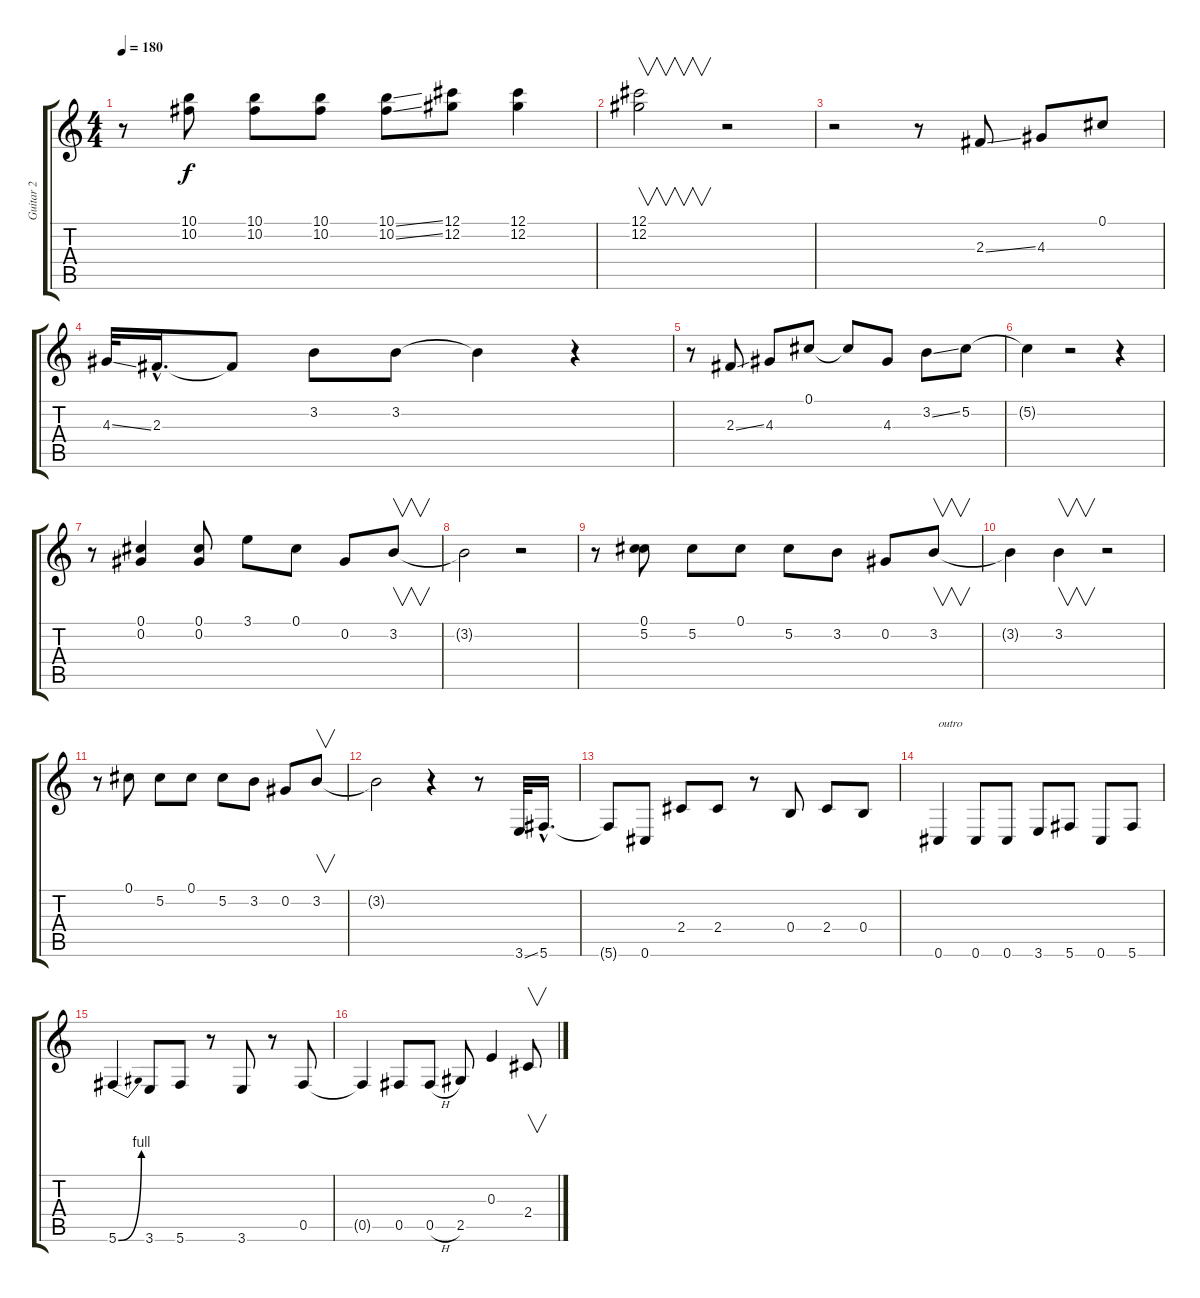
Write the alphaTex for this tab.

\track ("Guitar 2" "Guitar 2") {instrument electricguitarclean}
\staff {score tabs}
\tuning (Db4 Ab3 E3 B2 Gb2 Db2) {hide}
\ts (4 4)
\tempo 180
\clef g2
\ks c
r.8{dy f} (10.1 10.2).8 (10.1 10.2).8 (10.1 10.2).8 (10.1{ss} 10.2{ss}).8 (12.1 12.2).8 (12.1 12.2).4 |
(12.1 12.2).2{v} r.2 |
r.2 r.8 2.3{ss}.8 4.3.8 0.1.8 |
4.3{ss}.32 2.3{hac}.16{d} 2.3{t}.8 3.2.8 3.2.8 3.2{t}.4 r.4 |
r.8 2.3{ss}.8 4.3.8 0.1.8 0.1{t}.8 4.3.8 3.2{ss}.8 5.2.8 |
5.2{t}.4 r.2 r.4 |
r.8 (0.1 0.2).4 (0.1 0.2).8 3.1.8 0.1.8 0.2.8 3.2.8{v} |
3.2{t}.2 r.2 |
r.8 (0.1 5.2).8 5.2.8 0.1.8 5.2.8 3.2.8 0.2.8 3.2.8{v} |
3.2{t}.4 3.2.4{v} r.2 |
r.8 0.1.8 5.2.8 0.1.8 5.2.8 3.2.8 0.2.8 3.2.8{v} |
3.2{t}.2 r.4 r.8 3.6{ss}.32 5.6{hac}.16{d} |
5.6{t}.8 0.6.8 2.4.8 2.4.8 r.8 0.4.8 2.4.8 0.4.8 |
0.6.4{txt "outro"} 0.6.8 0.6.8 3.6.8 5.6.8 0.6.8 5.6.8 |
5.6{be (bend 0 0 60 4)}.4 3.6.8 5.6.8 r.8 3.6.8 r.8 0.5.8 |
0.5{t}.4 0.5.8 0.5{h}.8 2.5.8 0.3.4 2.4.8{v}
